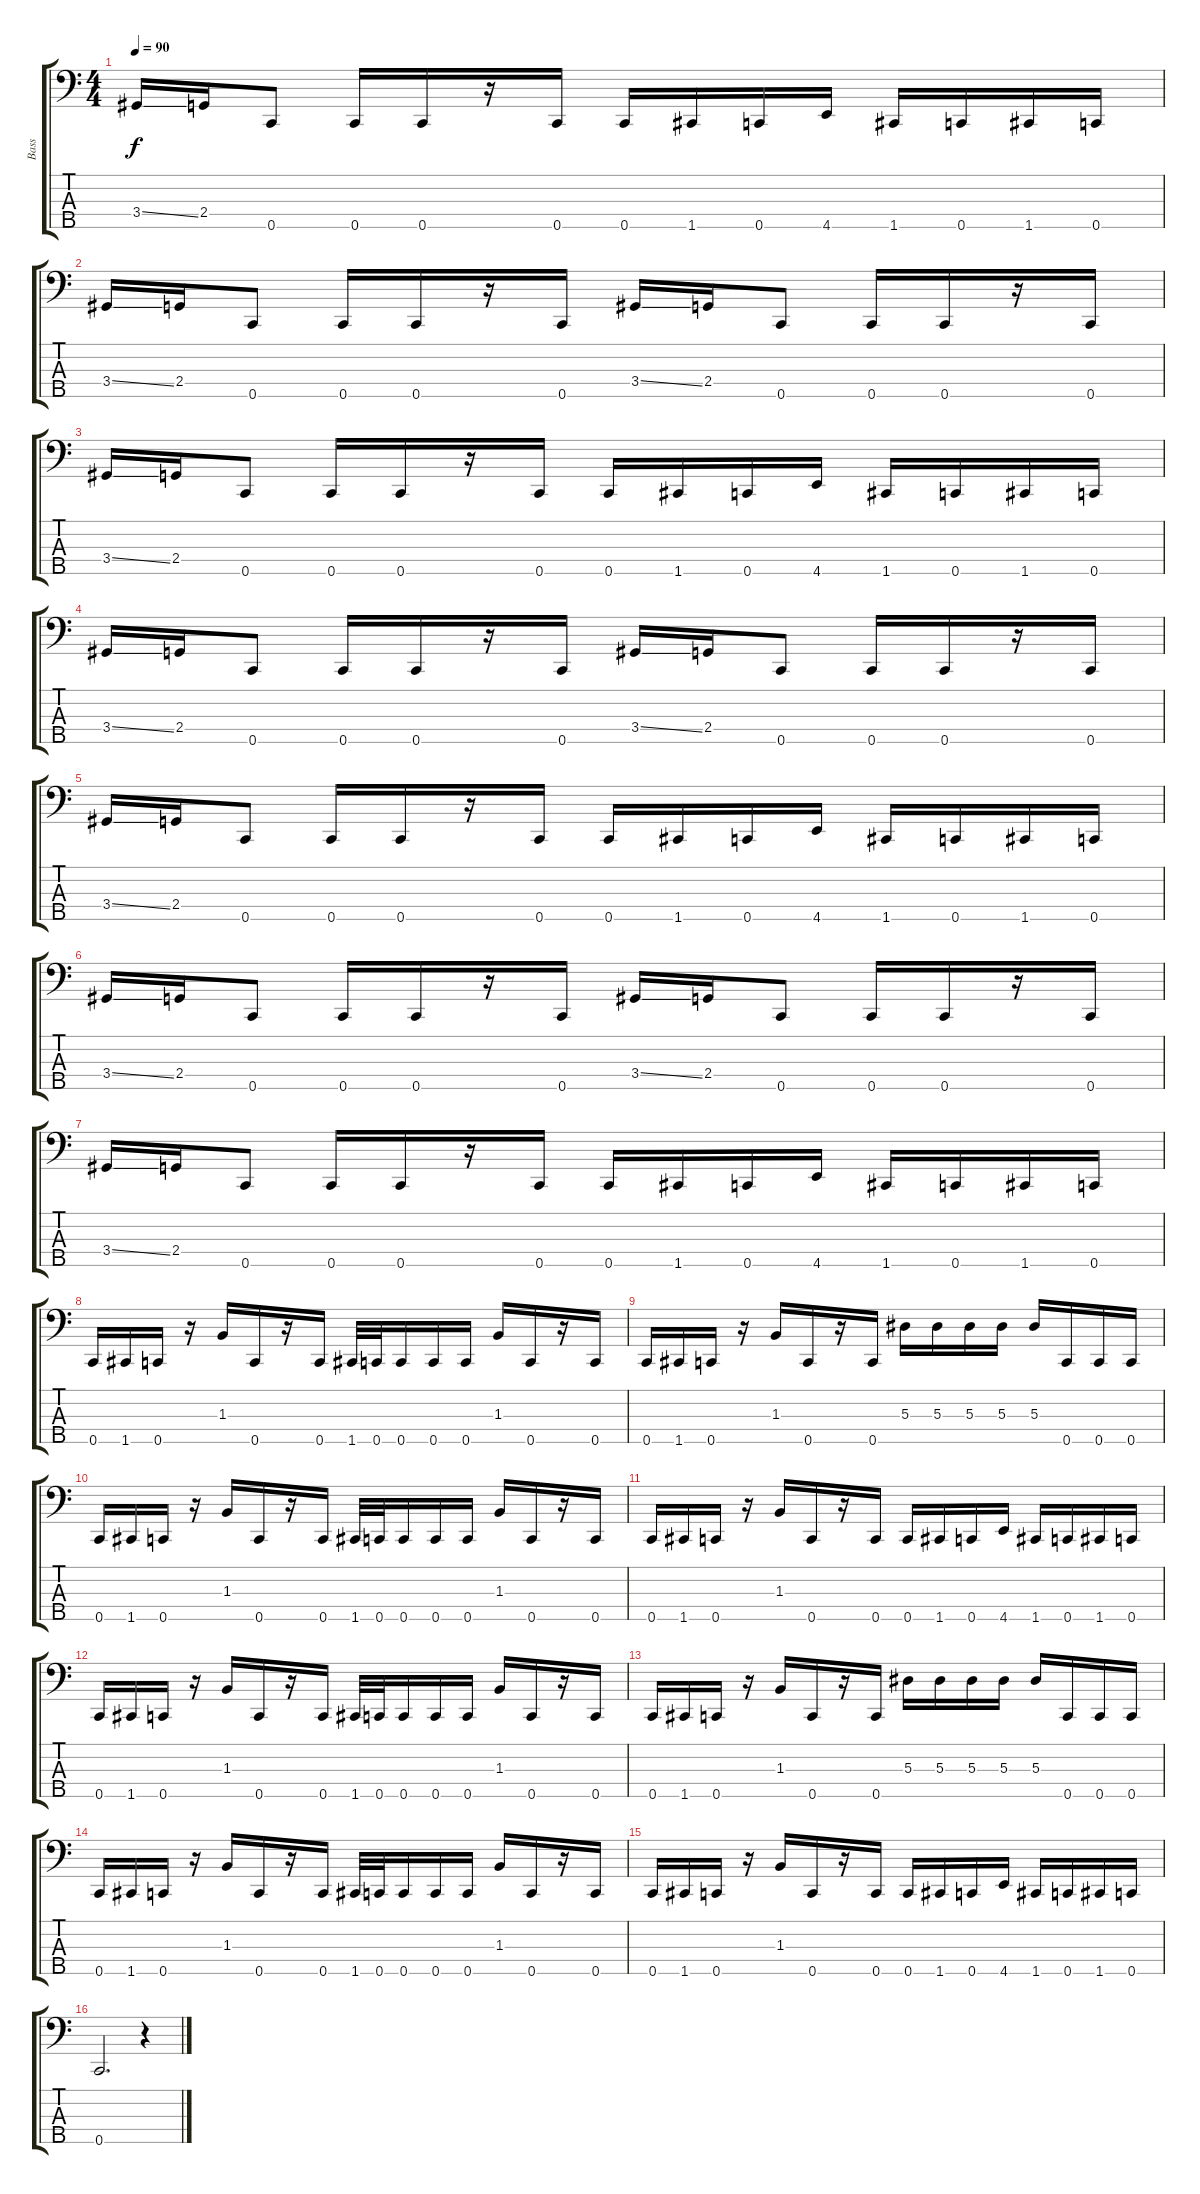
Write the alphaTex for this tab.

\track ("Bass" "Bass") {instrument electricbassfinger}
\staff {score tabs}
\tuning (Ab2 Eb2 Bb1 F1 C1) {hide}
\ts (4 4)
\tempo 90
\clef f4
\ks c
3.4{ss}.16{dy f} 2.4.16 0.5.8 0.5.16 0.5.16 r.16 0.5.16 0.5.16 1.5.16 0.5.16 4.5.16 1.5.16 0.5.16 1.5.16 0.5.16 |
3.4{ss}.16 2.4.16 0.5.8 0.5.16 0.5.16 r.16 0.5.16 3.4{ss}.16 2.4.16 0.5.8 0.5.16 0.5.16 r.16 0.5.16 |
3.4{ss}.16 2.4.16 0.5.8 0.5.16 0.5.16 r.16 0.5.16 0.5.16 1.5.16 0.5.16 4.5.16 1.5.16 0.5.16 1.5.16 0.5.16 |
3.4{ss}.16 2.4.16 0.5.8 0.5.16 0.5.16 r.16 0.5.16 3.4{ss}.16 2.4.16 0.5.8 0.5.16 0.5.16 r.16 0.5.16 |
3.4{ss}.16 2.4.16 0.5.8 0.5.16 0.5.16 r.16 0.5.16 0.5.16 1.5.16 0.5.16 4.5.16 1.5.16 0.5.16 1.5.16 0.5.16 |
3.4{ss}.16 2.4.16 0.5.8 0.5.16 0.5.16 r.16 0.5.16 3.4{ss}.16 2.4.16 0.5.8 0.5.16 0.5.16 r.16 0.5.16 |
3.4{ss}.16 2.4.16 0.5.8 0.5.16 0.5.16 r.16 0.5.16 0.5.16 1.5.16 0.5.16 4.5.16 1.5.16 0.5.16 1.5.16 0.5.16 |
0.5.16 1.5.16 0.5.16 r.16 1.3.16 0.5.16 r.16 0.5.16 1.5.32 0.5.32 0.5.16 0.5.16 0.5.16 1.3.16 0.5.16 r.16 0.5.16 |
0.5.16 1.5.16 0.5.16 r.16 1.3.16 0.5.16 r.16 0.5.16 5.3.16 5.3.16 5.3.16 5.3.16 5.3.16 0.5.16 0.5.16 0.5.16 |
0.5.16 1.5.16 0.5.16 r.16 1.3.16 0.5.16 r.16 0.5.16 1.5.32 0.5.32 0.5.16 0.5.16 0.5.16 1.3.16 0.5.16 r.16 0.5.16 |
0.5.16 1.5.16 0.5.16 r.16 1.3.16 0.5.16 r.16 0.5.16 0.5.16 1.5.16 0.5.16 4.5.16 1.5.16 0.5.16 1.5.16 0.5.16 |
0.5.16 1.5.16 0.5.16 r.16 1.3.16 0.5.16 r.16 0.5.16 1.5.32 0.5.32 0.5.16 0.5.16 0.5.16 1.3.16 0.5.16 r.16 0.5.16 |
0.5.16 1.5.16 0.5.16 r.16 1.3.16 0.5.16 r.16 0.5.16 5.3.16 5.3.16 5.3.16 5.3.16 5.3.16 0.5.16 0.5.16 0.5.16 |
0.5.16 1.5.16 0.5.16 r.16 1.3.16 0.5.16 r.16 0.5.16 1.5.32 0.5.32 0.5.16 0.5.16 0.5.16 1.3.16 0.5.16 r.16 0.5.16 |
0.5.16 1.5.16 0.5.16 r.16 1.3.16 0.5.16 r.16 0.5.16 0.5.16 1.5.16 0.5.16 4.5.16 1.5.16 0.5.16 1.5.16 0.5.16 |
0.5.2{d} r.4
